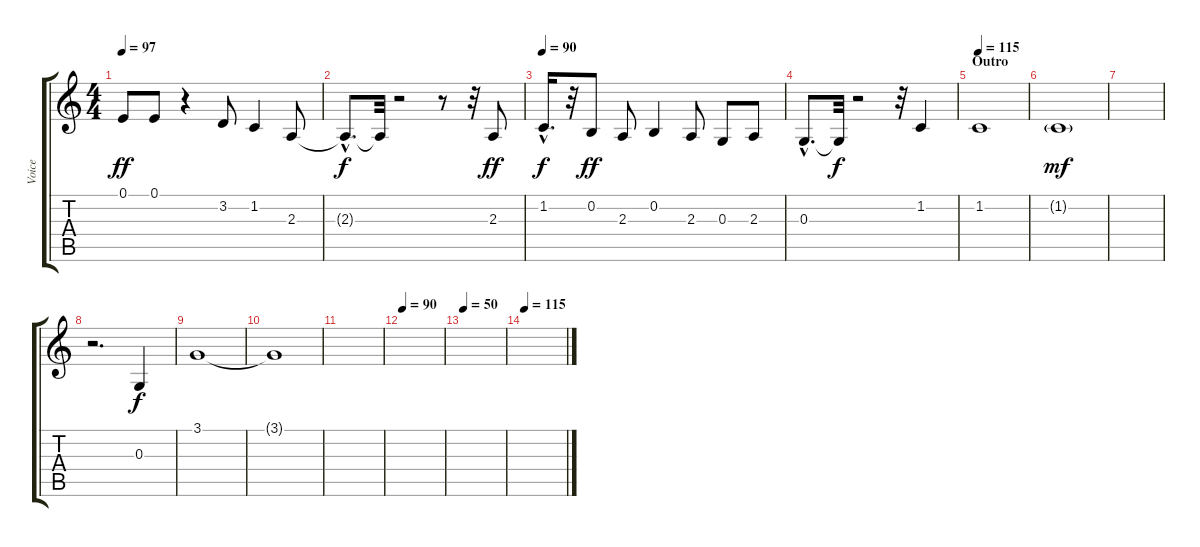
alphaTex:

\track ("Voice" "Voice") {instrument lead6voice}
\staff {score tabs}
\tuning (E4 B3 G3 D3 A2 E2) {hide}
\ts (4 4)
\tempo 97
\clef g2
\ks c
0.1.8{dy ff} 0.1.8 r.4 3.2.8 1.2.4 2.3.8 |
2.3{hac t}.8{d dy f} 2.3{t}.32 r.2 r.8 r.32 2.3.8{dy ff} |
\tempo 90
1.2{hac}.16{d dy f} r.32 0.2.8{dy ff} 2.3.8 0.2.4 2.3.8 0.3.8 2.3.8 |
0.3{hac}.8{d} 0.3{t}.32{dy f} r.2 r.32 1.2.4 |
\section ("" "Outro")
\tempo 115
1.2.1 |
1.2{g}.1{dy mf} |
|
r.2{d} 0.3.4{dy f} |
3.1.1 |
3.1{t}.1 |
|
\tempo 90
|
\tempo 50
|
\tempo 115
